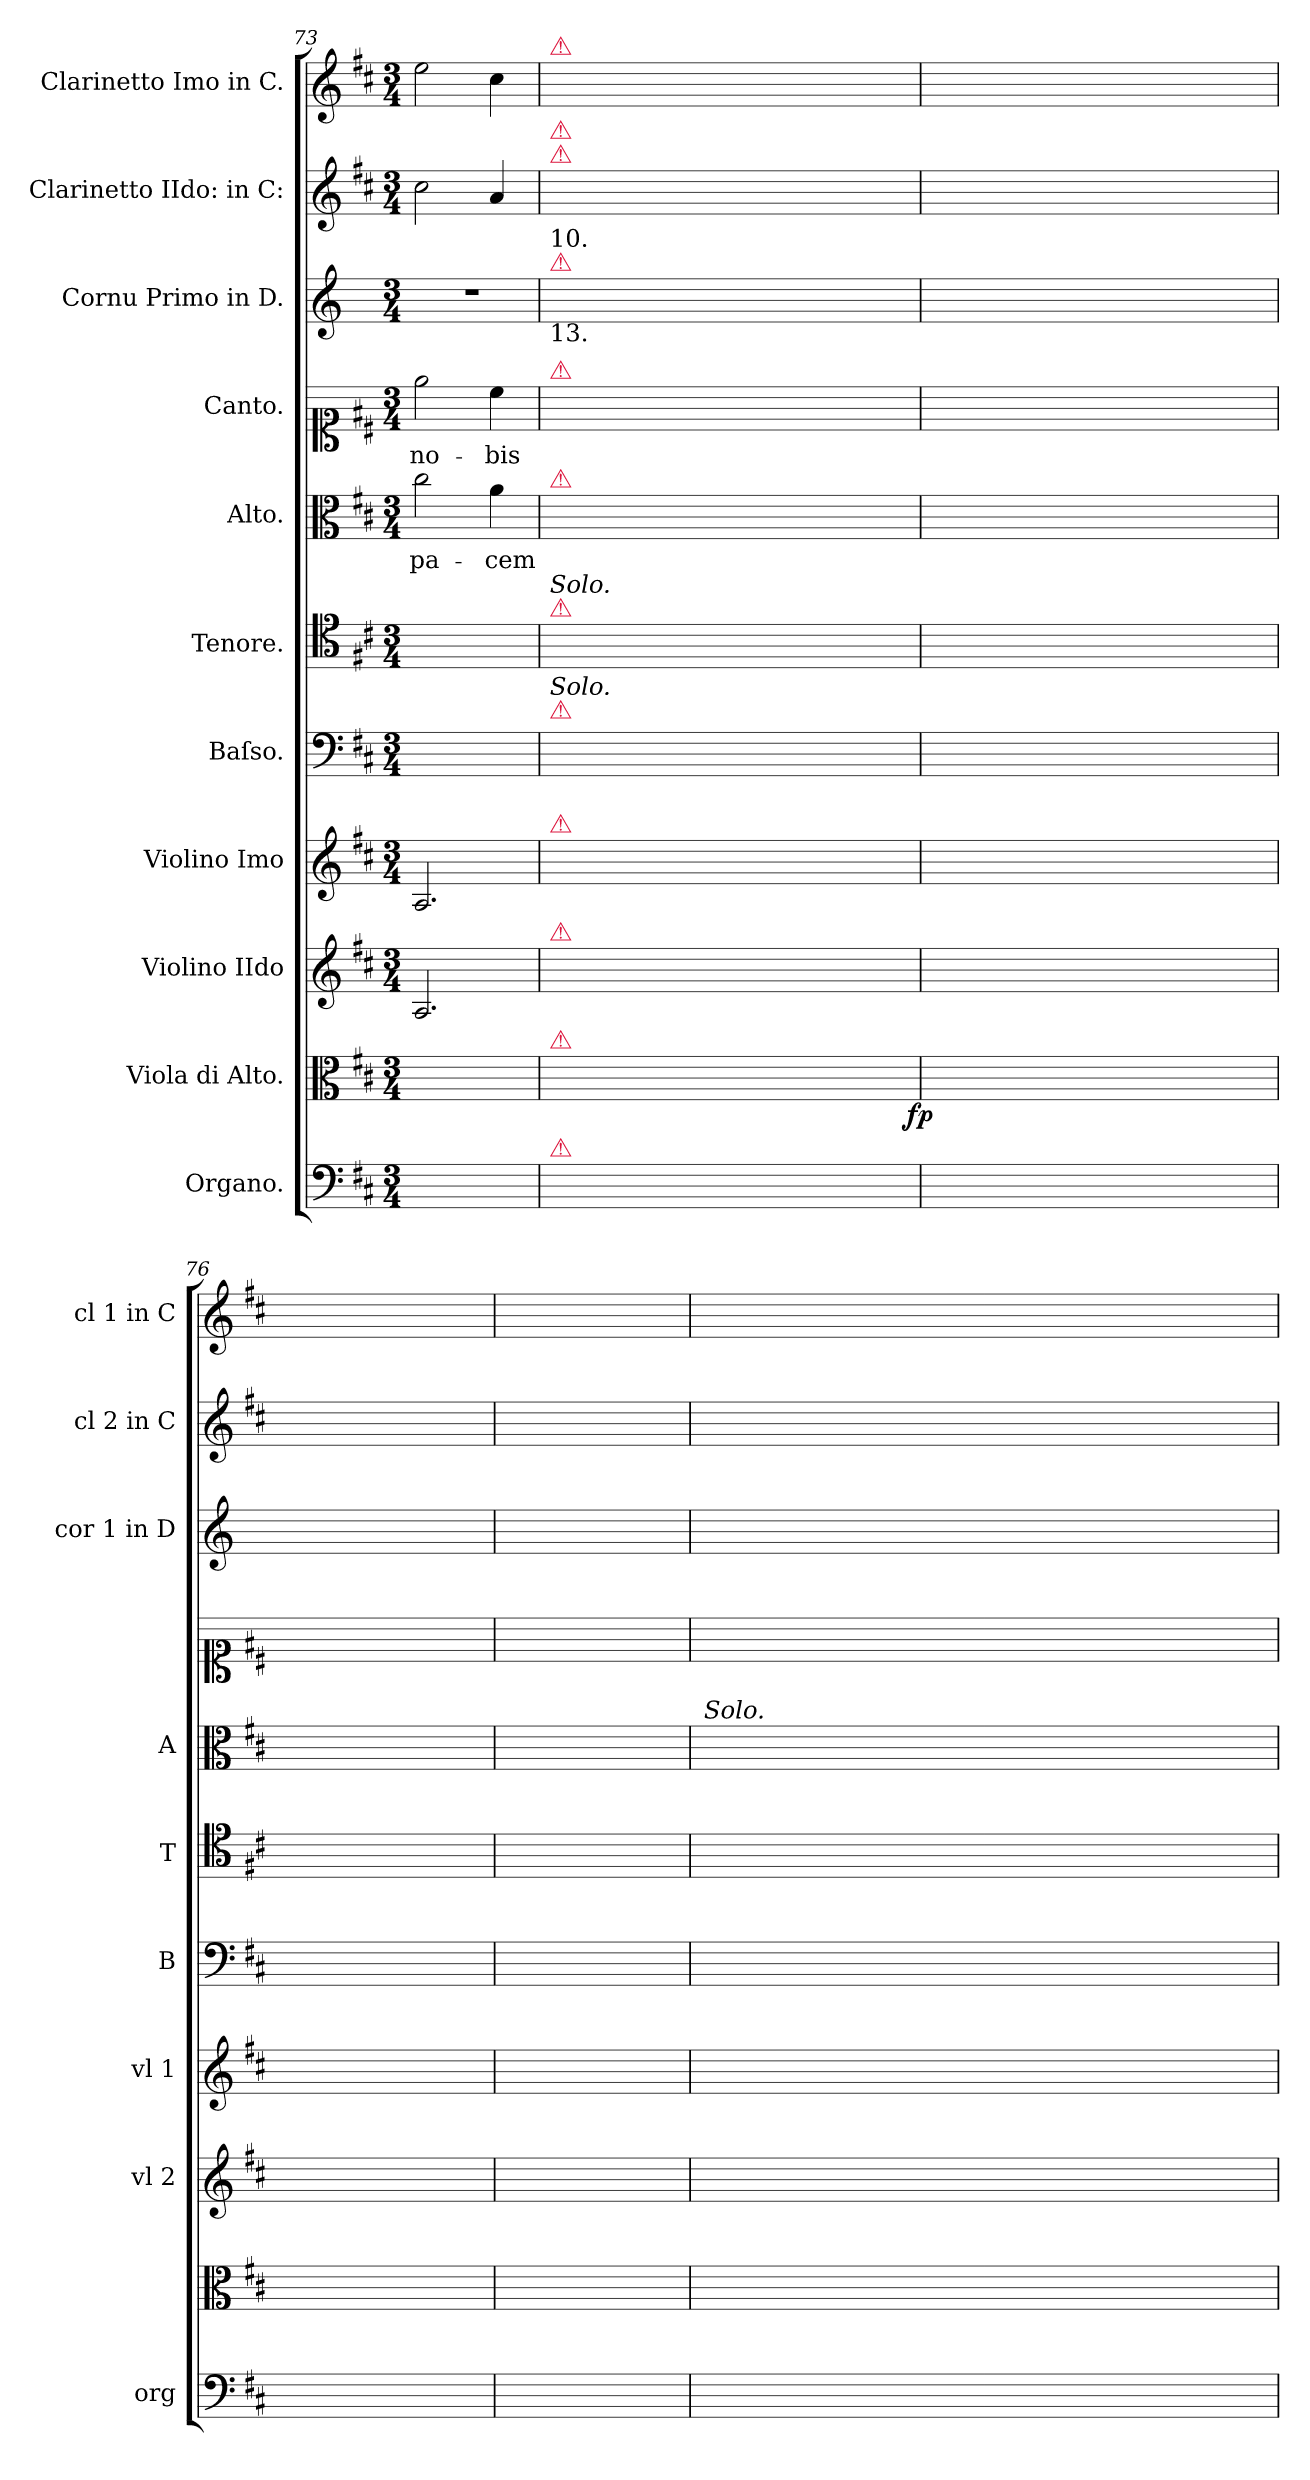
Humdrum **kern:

**kern	**dynam	**kern	**dynam	**kern	**kern	**kern	**text	**kern	**text	**kern	**text	**kern	**text	**kern	**kern	**kern
*part11	*part11	*part10	*part10	*part9	*part8	*part7	*part7	*part6	*part6	*part5	*part5	*part4	*part4	*part3	*part2	*part1
*staff11	*staff11	*staff10	*staff10	*staff9	*staff8	*staff7	*staff7	*staff6	*staff6	*staff5	*staff5	*staff4	*staff4	*staff3	*staff2	*staff1
*I"Organo.	*	*I"Viola di Alto.	*	*I"Violino IIdo	*I"Violino Imo	*I"Baſso.	*	*I"Tenore.	*	*I"Alto.	*	*I"Canto.	*	*I"Cornu Primo in D.	*I"Clarinetto IIdo: in C:	*I"Clarinetto Imo in C.
*I'org	*	*	*	*I'vl 2	*I'vl 1	*I'B	*	*I'T	*	*I'A	*	*	*	*I'cor 1 in D	*I'cl 2 in C	*I'cl 1 in C
*clefF4	*	*clefC3	*	*clefG2	*clefG2	*clefF4	*	*clefC4	*	*clefC3	*	*clefC1	*	*clefG2	*clefG2	*clefG2
*	*	*	*	*	*	*	*	*	*	*	*	*	*	*ITrd6c10	*	*
*k[f#c#]	*	*k[f#c#]	*	*k[f#c#]	*k[f#c#]	*k[f#c#]	*	*k[f#c#]	*	*k[f#c#]	*	*k[f#c#]	*	*k[f#c#]	*k[f#c#]	*k[f#c#]
*D:	*	*D:	*	*D:	*D:	*D:	*	*D:	*	*D:	*	*D:	*	*D:	*D:	*D:
*M3/4	*	*M3/4	*	*M3/4	*M3/4	*M3/4	*	*M3/4	*	*M3/4	*	*M3/4	*	*M3/4	*M3/4	*M3/4
=73	=73	=73	=73	=73	=73	=73	=73	=73	=73	=73	=73	=73	=73	=73	=73	=73
2.ryy	.	2.ryy	.	2.A/	2.A/	2.ryy	.	2.ryy	.	2cc#\	pa-	2ee\	no-	2.r	2cc#\	2ee\
.	.	.	.	.	.	.	.	.	.	4a\	-cem	4cc#\	-bis	.	4a/	4cc#\
=74	=74	=74	=74	=74	=74	=74	=74	=74	=74	=74	=74	=74	=74	=74	=74	=74
*	*	*^	*	*	*	*	*	*	*	*	*	*	*	*	*	*
!	!	!	!	!	!	!	!	!	!	!	!	!	!	!	!	!	!LO:TX:a:color=crimson:t=⚠
!	!	!	!	!	!	!	!	!	!	!	!	!	!	!	!	!LO:TX:a:color=crimson:t=⚠	!
!	!	!	!	!	!	!	!	!	!	!	!	!	!	!	!	!LO:TX:a:color=crimson:t=⚠	!
!	!	!	!	!	!	!	!	!	!	!	!	!	!	!	!LO:TX:a:color=crimson:t=⚠	!	!
!	!	!	!	!	!	!	!	!	!	!	!	!	!	!	!LO:TX:b:t=13.	!	!
!	!	!	!	!	!	!	!	!	!	!	!	!	!	!	!LO:TX:a:t=10.	!	!
!	!	!	!	!	!	!	!	!	!	!	!	!	!LO:TX:a:color=crimson:t=⚠	!	!	!	!
!	!	!	!	!	!	!	!	!	!	!	!LO:TX:a:color=crimson:t=⚠	!	!	!	!	!	!
!	!	!	!	!	!	!	!	!	!LO:TX:a:color=crimson:t=⚠	!	!	!	!	!	!	!	!
!	!	!	!	!	!	!	!	!	!LO:TX:a:i:t=Solo.	!	!	!	!	!	!	!	!
!	!	!	!	!	!	!	!LO:TX:a:color=crimson:t=⚠	!	!	!	!	!	!	!	!	!	!
!	!	!	!	!	!	!	!LO:TX:a:i:t=Solo.	!	!	!	!	!	!	!	!	!	!
!	!	!	!	!	!	!LO:TX:a:color=crimson:t=⚠	!	!	!	!	!	!	!	!	!	!	!
!	!	!	!	!	!LO:TX:a:color=crimson:t=⚠	!	!	!	!	!	!	!	!	!	!	!	!
!	!	!LO:TX:a:color=crimson:t=⚠	!	!	!	!	!	!	!	!	!	!	!	!	!	!	!
!LO:TX:a:color=crimson:t=⚠	!	!	!	!	!	!	!	!	!	!	!	!	!	!	!	!	!
!	!	!	!	!	!	!LO:N:vis=00	!	!	!	!	!LO:N:vis=00	!	!LO:N:vis=00	!	!LO:N:vis=00	!LO:N:vis=00	!LO:N:vis=00
4AA/yy	.	2c#/yy	2A\yy	.	4A/yy	0.ryy	2A\yy	do-	2c#\yy	Do-	0.ryy	.	0.ryy	.	0.ryy	0.ryy	0.ryy
4ryy	.	.	.	.	4ryy	.	.	.	.	.	.	.	.	.	.	.	.
4ryy	.	4c#/yy	4A\yy	.	4ryy	.	4A\yy	-na	4c#\yy	-na	.	.	.	.	.	.	.
0ryy	.	0ryy	0ryy	.	0ryy	.	0ryy	.	0ryy	.	.	.	.	.	.	.	.
4ryy	.	4ryy	4ryy	.	4ryy	.	4ryy	.	4ryy	.	.	.	.	.	.	.	.
=75	=75	=75	=75	=75	=75	=75	=75	=75	=75	=75	=75	=75	=75	=75	=75	=75	=75
!	!LO:DY:a	!	!	!LO:DY:b:rj	!LO:N:vis=00	!	!	!	!	!	!	!	!	!	!	!	!
2.AA/yy	po.	2e/yy	2c#\yy	fp	0.ryy	0.ryy	2c#\yy	no-	2e\yy	no-	0.ryy	.	0.ryy	.	0.ryy	0.ryy	0.ryy
.	.	4c#/yy	4A\yy	.	.	.	4A\yy	-bis	4c#\yy	-bis	.	.	.	.	.	.	.
0ryy	.	0ryy	0ryy	.	.	.	0ryy	.	0ryy	.	.	.	.	.	.	.	.
4ryy	.	4ryy	4ryy	.	.	.	4ryy	.	4ryy	.	.	.	.	.	.	.	.
=76	=76	=76	=76	=76	=76	=76	=76	=76	=76	=76	=76	=76	=76	=76	=76	=76	=76
4Gn\yy	.	4c#/yy	2.A\yy	.	2.ryy	2.ryy	2A\yy	do-	(>4c#\yy	do-	2.ryy	.	2.ryy	.	2.ryy	2.ryy	2.ryy
4F#\yy	.	4d/yy	.	.	.	.	.	.	4d\yy)	.	.	.	.	.	.	.	.
4D\yy	.	4f#/yy	.	.	.	.	4A\yy	-na	4f#\yy	-na	.	.	.	.	.	.	.
=77	=77	=77	=77	=77	=77	=77	=77	=77	=77	=77	=77	=77	=77	=77	=77	=77	=77
2E\yy	.	2B/yy	2G#X\yy	.	2.ryy	2.ryy	2G#X\yy	pa-	2B\yy	pa-	2.ryy	.	2.ryy	.	2.ryy	2.ryy	2.ryy
4D#X\yy	.	4c#/yy	4A\yy	.	.	.	4A\yy	.	4c#\yy	.	.	.	.	.	.	.	.
=78	=78	=78	=78	=78	=78	=78	=78	=78	=78	=78	=78	=78	=78	=78	=78	=78	=78
!	!	!	!	!	!	!	!	!	!	!	!LO:TX:a:i:t=Solo.	!	!	!	!	!	!
!	!	!	!	!	!	!LO:N:vis=0	!	!	!	!	!	!	!	!	!LO:N:vis=00	!	!
4E\yy	.	4B/yy	4G\yy	.	0.ryy	1.ryy	2G\yy	-cem	2B\yy	-cem	2.ryy	.	2.ryy	.	0.ryy	2.ryy	2.ryy
4BB/yy	.	4ryy	4ryy	.	.	.	.	.	.	.	.	.	.	.	.	.	.
4GG#X/yy	.	4ryy	4ryy	.	.	.	4ryy	.	4ryy	.	.	.	.	.	.	.	.
0ryy	.	0ryy	0ryy	.	.	.	0ryy	.	0ryy	.	0ryy	.	0ryy	.	.	0ryy	0ryy
.	.	.	.	.	.	1.ryy	.	.	.	.	.	.	.	.	.	.	.
4ryy	.	4ryy	4ryy	.	.	.	4ryy	.	4ryy	.	4ryy	.	4ryy	.	.	4ryy	4ryy
*	*	*v	*v	*	*	*	*	*	*	*	*	*	*	*	*	*	*
=	=	=	=	=	=	=	=	=	=	=	=	=	=	=	=	=
*-	*-	*-	*-	*-	*-	*-	*-	*-	*-	*-	*-	*-	*-	*-	*-	*-
